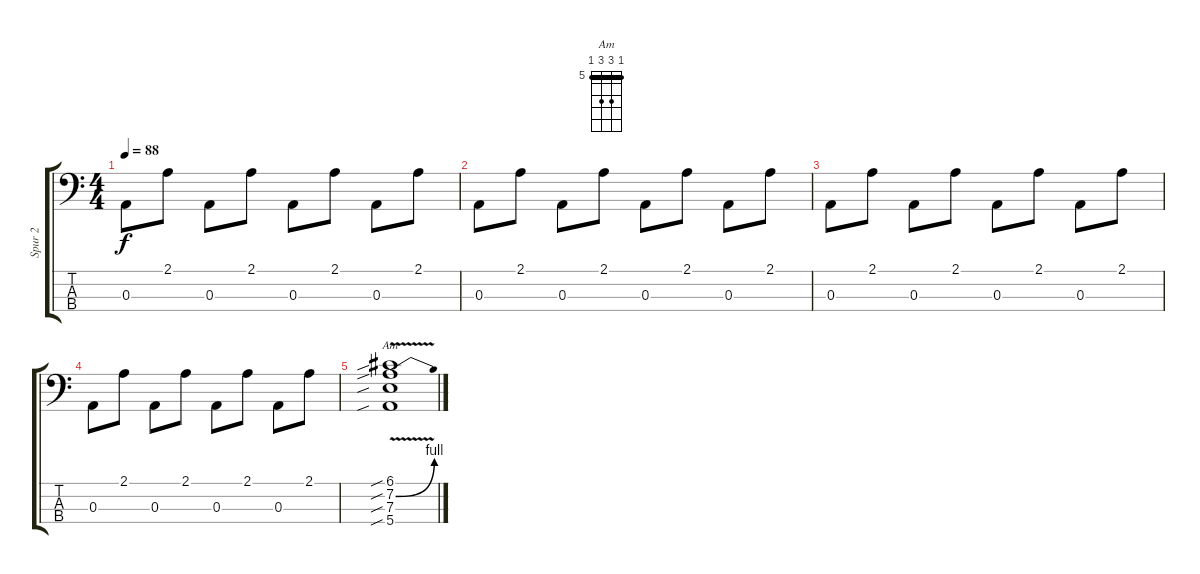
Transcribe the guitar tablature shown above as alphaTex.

\track ("Spur 2" "Spur 2") {instrument electricbassfinger}
\staff {score tabs}
\tuning (G2 D2 A1 E1) {hide}
\chord ("Am" 5 7 7 5) {firstfret 5 barre 5}
\ts (4 4)
\tempo 88
\clef f4
\ks c
0.3.8{dy f} 2.1.8 0.3.8 2.1.8 0.3.8 2.1.8 0.3.8 2.1.8 |
0.3.8 2.1.8 0.3.8 2.1.8 0.3.8 2.1.8 0.3.8 2.1.8 |
0.3.8 2.1.8 0.3.8 2.1.8 0.3.8 2.1.8 0.3.8 2.1.8 |
0.3.8 2.1.8 0.3.8 2.1.8 0.3.8 2.1.8 0.3.8 2.1.8 |
(6.1{sib} 7.2{be (bend 0 0 60 4) v sib} 7.3{sib} 5.4{sib}).1{ch "Am"}
